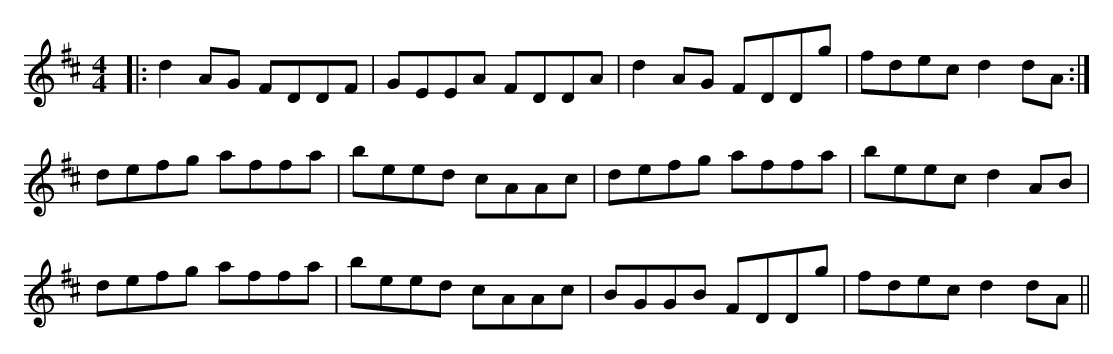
X:1
M:4/4
K:D
|:d2 AG FDDF|GEEA FDDA|d2 AG FDDg|fdec d2 dA:|
defg affa|beed cAAc|defg affa|beec d2 AB|
defg affa|beed cAAc|BGGB FDDg|fdec d2 dA||
